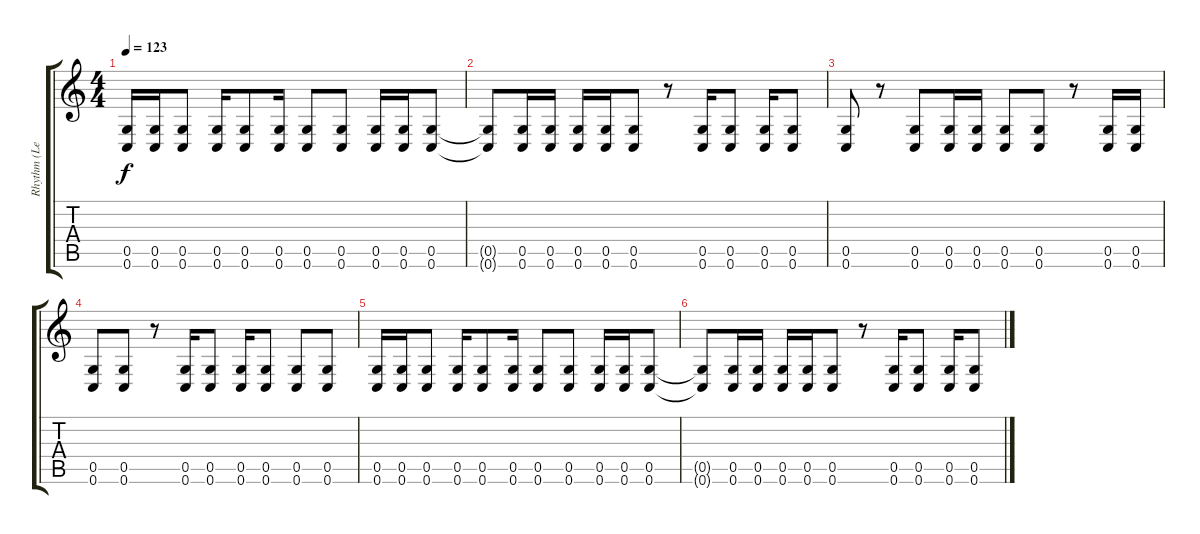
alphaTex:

\track ("Rhythm (Left)" "Rhythm (Le") {instrument distortionguitar}
\staff {score tabs}
\tuning (D4 A3 F3 C3 G2 C2) {hide}
\ts (4 4)
\tempo 123
\clef g2
\ks c
(0.5 0.6).16{dy f volume 0} (0.5 0.6).16 (0.5 0.6).8 (0.5 0.6).16 (0.5 0.6).8 (0.5 0.6).16 (0.5 0.6).8 (0.5 0.6).8 (0.5 0.6).16 (0.5 0.6).16 (0.5 0.6).8 |
(0.5{t} 0.6{t}).8 (0.5 0.6).16 (0.5 0.6).16 (0.5 0.6).16 (0.5 0.6).16 (0.5 0.6).8 r.8 (0.5 0.6).16 (0.5 0.6).8 (0.5 0.6).16 (0.5 0.6).8 |
(0.5 0.6).8 r.8 (0.5 0.6).8 (0.5 0.6).16 (0.5 0.6).16 (0.5 0.6).8 (0.5 0.6).8 r.8 (0.5 0.6).16 (0.5 0.6).16 |
(0.5 0.6).8 (0.5 0.6).8 r.8 (0.5 0.6).16 (0.5 0.6).8 (0.5 0.6).16 (0.5 0.6).8 (0.5 0.6).8 (0.5 0.6).8 |
(0.5 0.6).16 (0.5 0.6).16 (0.5 0.6).8 (0.5 0.6).16 (0.5 0.6).8 (0.5 0.6).16 (0.5 0.6).8 (0.5 0.6).8 (0.5 0.6).16 (0.5 0.6).16 (0.5 0.6).8 |
(0.5{t} 0.6{t}).8 (0.5 0.6).16 (0.5 0.6).16 (0.5 0.6).16 (0.5 0.6).16 (0.5 0.6).8 r.8 (0.5 0.6).16 (0.5 0.6).8 (0.5 0.6).16 (0.5 0.6).8
